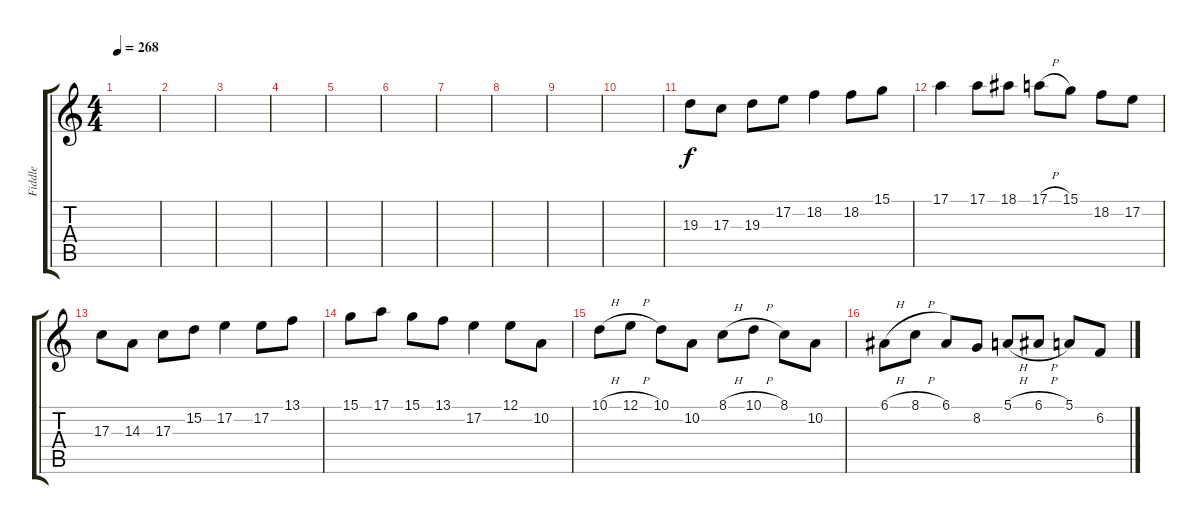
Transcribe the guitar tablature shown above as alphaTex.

\track ("Fiddle" "Fiddle") {instrument fiddle}
\staff {score tabs}
\tuning (E4 B3 G3 D3 A2 E2) {hide}
\ts (4 4)
\tempo 268
\clef g2
\ks c
|
|
|
|
|
|
|
|
|
|
19.3.8{volume 16} 17.3.8 19.3.8 17.2.8 18.2.4 18.2.8 15.1.8 |
17.1.4 17.1.8 18.1.8 17.1{h}.8 15.1.8 18.2.8 17.2.8 |
17.3.8 14.3.8 17.3.8 15.2.8 17.2.4 17.2.8 13.1.8 |
15.1.8 17.1.8 15.1.8 13.1.8 17.2.4 12.1.8 10.2.8 |
10.1{h}.8 12.1{h}.8 10.1.8 10.2.8 8.1{h}.8 10.1{h}.8 8.1.8 10.2.8 |
6.1{h}.8 8.1{h}.8 6.1.8 8.2.8 5.1{h}.8 6.1{h}.8 5.1.8 6.2.8
